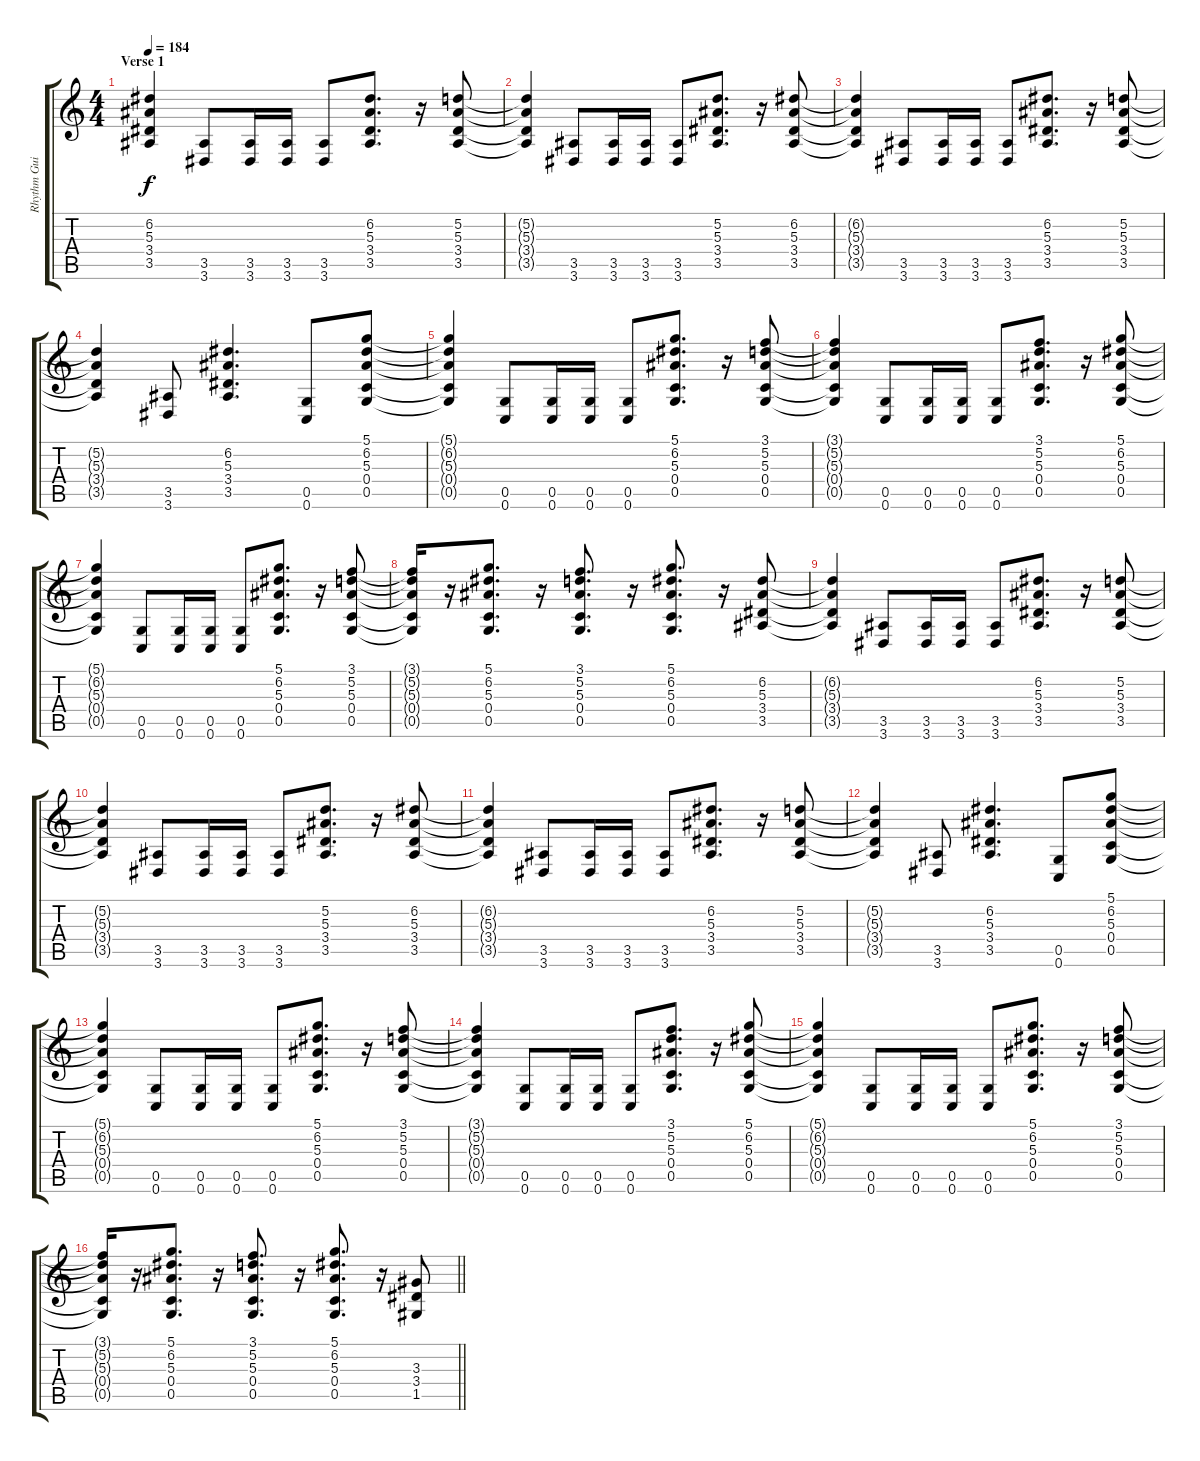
\track ("Rhythm Guitar" "Rhythm Gui") {instrument electricguitarclean}
\staff {score tabs}
\tuning (D4 A3 F3 C3 G2 C2) {hide}
\ts (4 4)
\section ("" "Verse 1")
\tempo 184
\clef g2
\ks c
(6.2{t} 5.3{t} 3.4{t} 3.5{t}).4{dy f} (3.5 3.6).8 (3.5 3.6).16 (3.5 3.6).16 (3.5 3.6).8 (6.2 5.3 3.4 3.5).8{d} r.16 (5.2 5.3 3.4 3.5).8 |
(5.2{t} 5.3{t} 3.4{t} 3.5{t}).4 (3.5 3.6).8 (3.5 3.6).16 (3.5 3.6).16 (3.5 3.6).8 (5.2 5.3 3.4 3.5).8{d} r.16 (6.2 5.3 3.4 3.5).8 |
(6.2{t} 5.3{t} 3.4{t} 3.5{t}).4 (3.5 3.6).8 (3.5 3.6).16 (3.5 3.6).16 (3.5 3.6).8 (6.2 5.3 3.4 3.5).8{d} r.16 (5.2 5.3 3.4 3.5).8 |
(5.2{t} 5.3{t} 3.4{t} 3.5{t}).4 (3.5 3.6).8 (6.2 5.3 3.4 3.5).4{d} (0.5 0.6).8 (5.1 6.2 5.3 0.4 0.5).8 |
(5.1{t} 6.2{t} 5.3{t} 0.4{t} 0.5{t}).4 (0.5 0.6).8 (0.5 0.6).16 (0.5 0.6).16 (0.5 0.6).8 (5.1 6.2 5.3 0.4 0.5).8{d} r.16 (3.1 5.2 5.3 0.4 0.5).8 |
(3.1{t} 5.2{t} 5.3{t} 0.4{t} 0.5{t}).4 (0.5 0.6).8 (0.5 0.6).16 (0.5 0.6).16 (0.5 0.6).8 (3.1 5.2 5.3 0.4 0.5).8{d} r.16 (5.1 6.2 5.3 0.4 0.5).8 |
(5.1{t} 6.2{t} 5.3{t} 0.4{t} 0.5{t}).4 (0.5 0.6).8 (0.5 0.6).16 (0.5 0.6).16 (0.5 0.6).8 (5.1 6.2 5.3 0.4 0.5).8{d} r.16 (3.1 5.2 5.3 0.4 0.5).8 |
(3.1{t} 5.2{t} 5.3{t} 0.4{t} 0.5{t}).16 r.16 (5.1 6.2 5.3 0.4 0.5).8{d} r.16 (3.1 5.2 5.3 0.4 0.5).8{d} r.16 (5.1 6.2 5.3 0.4 0.5).8{d} r.16 (6.2 5.3 3.4 3.5).8 |
(6.2{t} 5.3{t} 3.4{t} 3.5{t}).4 (3.5 3.6).8 (3.5 3.6).16 (3.5 3.6).16 (3.5 3.6).8 (6.2 5.3 3.4 3.5).8{d} r.16 (5.2 5.3 3.4 3.5).8 |
(5.2{t} 5.3{t} 3.4{t} 3.5{t}).4 (3.5 3.6).8 (3.5 3.6).16 (3.5 3.6).16 (3.5 3.6).8 (5.2 5.3 3.4 3.5).8{d} r.16 (6.2 5.3 3.4 3.5).8 |
(6.2{t} 5.3{t} 3.4{t} 3.5{t}).4 (3.5 3.6).8 (3.5 3.6).16 (3.5 3.6).16 (3.5 3.6).8 (6.2 5.3 3.4 3.5).8{d} r.16 (5.2 5.3 3.4 3.5).8 |
(5.2{t} 5.3{t} 3.4{t} 3.5{t}).4 (3.5 3.6).8 (6.2 5.3 3.4 3.5).4{d} (0.5 0.6).8 (5.1 6.2 5.3 0.4 0.5).8 |
(5.1{t} 6.2{t} 5.3{t} 0.4{t} 0.5{t}).4 (0.5 0.6).8 (0.5 0.6).16 (0.5 0.6).16 (0.5 0.6).8 (5.1 6.2 5.3 0.4 0.5).8{d} r.16 (3.1 5.2 5.3 0.4 0.5).8 |
(3.1{t} 5.2{t} 5.3{t} 0.4{t} 0.5{t}).4 (0.5 0.6).8 (0.5 0.6).16 (0.5 0.6).16 (0.5 0.6).8 (3.1 5.2 5.3 0.4 0.5).8{d} r.16 (5.1 6.2 5.3 0.4 0.5).8 |
(5.1{t} 6.2{t} 5.3{t} 0.4{t} 0.5{t}).4 (0.5 0.6).8 (0.5 0.6).16 (0.5 0.6).16 (0.5 0.6).8 (5.1 6.2 5.3 0.4 0.5).8{d} r.16 (3.1 5.2 5.3 0.4 0.5).8 |
\barLineRight lightlight
(3.1{t} 5.2{t} 5.3{t} 0.4{t} 0.5{t}).16 r.16 (5.1 6.2 5.3 0.4 0.5).8{d} r.16 (3.1 5.2 5.3 0.4 0.5).8{d} r.16 (5.1 6.2 5.3 0.4 0.5).8{d} r.16 (3.3 3.4 1.5).8
